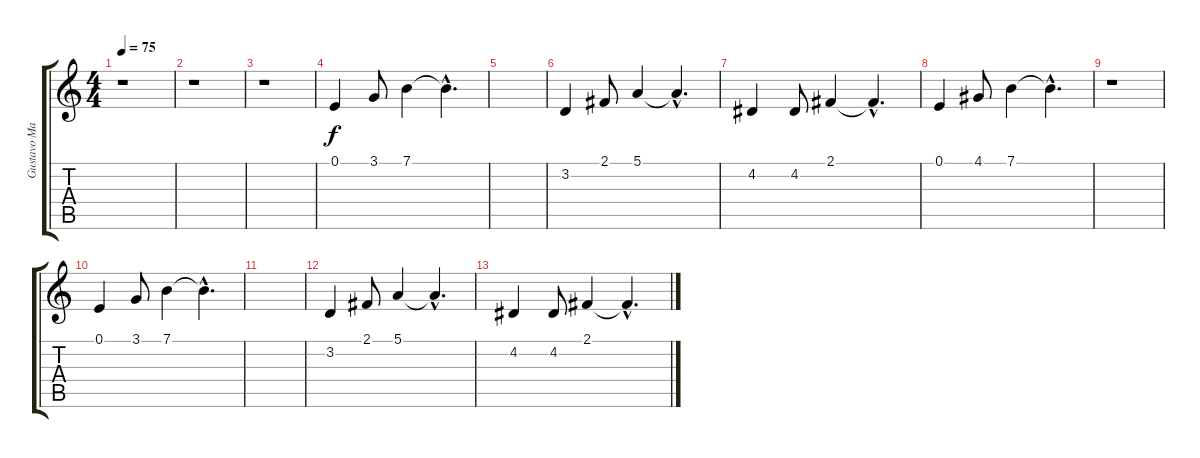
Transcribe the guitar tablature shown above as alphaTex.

\track ("Gustavo Mauricio" "Gustavo Ma") {instrument marimba}
\staff {score tabs}
\tuning (E4 B3 G3 D3 A2 E2) {hide}
\ts (4 4)
\tempo 75
\clef g2
\ks c
r.1{dy f instrument marimba} |
r.1 |
r.1 |
0.1.4 3.1.8 7.1.4 7.1{hac t}.4{d} |
|
3.2.4 2.1.8 5.1.4 5.1{hac t}.4{d} |
4.2.4 4.2.8 2.1.4 2.1{hac t}.4{d} |
0.1.4 4.1.8 7.1.4 7.1{hac t}.4{d} |
r.1 |
0.1.4 3.1.8 7.1.4 7.1{hac t}.4{d} |
|
3.2.4 2.1.8 5.1.4 5.1{hac t}.4{d} |
4.2.4 4.2.8 2.1.4 2.1{hac t}.4{d}
